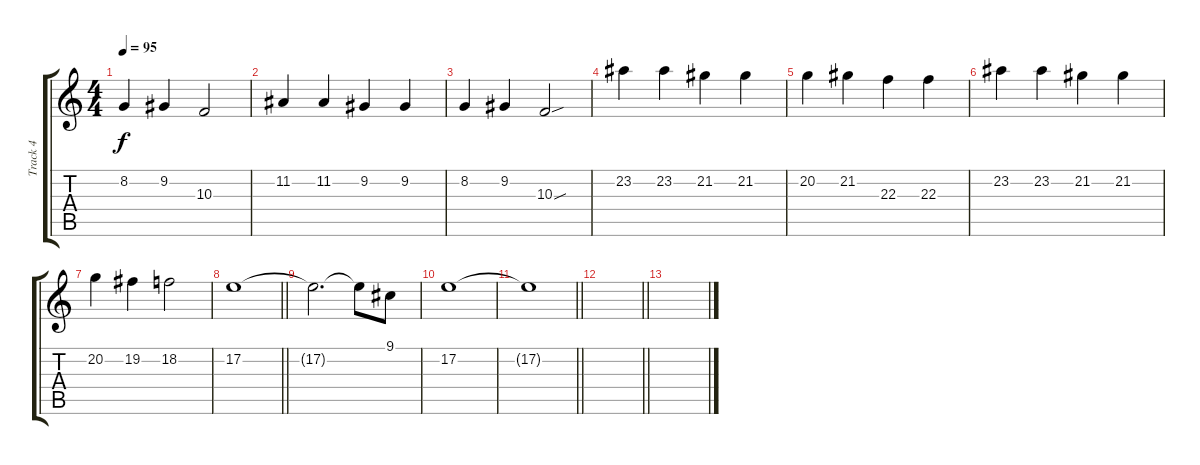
\track ("Track 4" "Track 4") {instrument lead5charang}
\staff {score tabs}
\tuning (E4 B3 G3 D3 A2 E2) {hide}
\ts (4 4)
\tempo 95
\clef g2
\ks c
8.2.4{dy f} 9.2.4 10.3.2 |
11.2.4 11.2.4 9.2.4 9.2.4 |
8.2.4 9.2.4 10.3{sou}.2 |
23.2.4 23.2.4 21.2.4 21.2.4 |
20.2.4 21.2.4 22.3.4 22.3.4 |
23.2.4 23.2.4 21.2.4 21.2.4 |
20.2.4 19.2.4 18.2.2 |
\barLineRight lightlight
17.2.1 |
17.2{t}.2{d} 17.2{t}.8 9.1.8 |
17.2.1 |
\barLineRight lightlight
17.2{t}.1 |
\section ("" "")
\barLineRight lightlight
|
\section ("" "")
